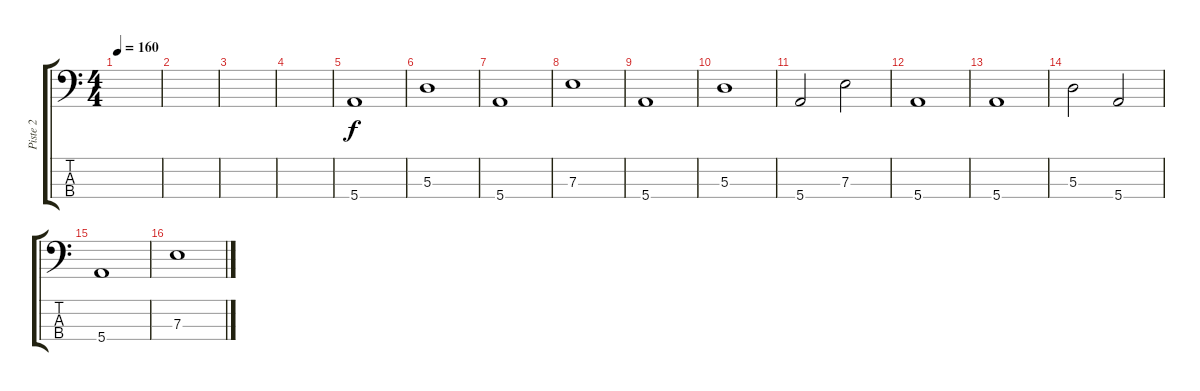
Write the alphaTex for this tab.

\track ("Piste 2" "Piste 2") {instrument electricbassfinger}
\staff {score tabs}
\tuning (G2 D2 A1 E1) {hide}
\ts (4 4)
\tempo 160
\clef f4
\ks c
|
|
|
|
5.4.1 |
5.3.1 |
5.4.1 |
7.3.1 |
5.4.1 |
5.3.1 |
5.4.2 7.3.2 |
5.4.1 |
5.4.1 |
5.3.2 5.4.2 |
5.4.1 |
7.3.1
